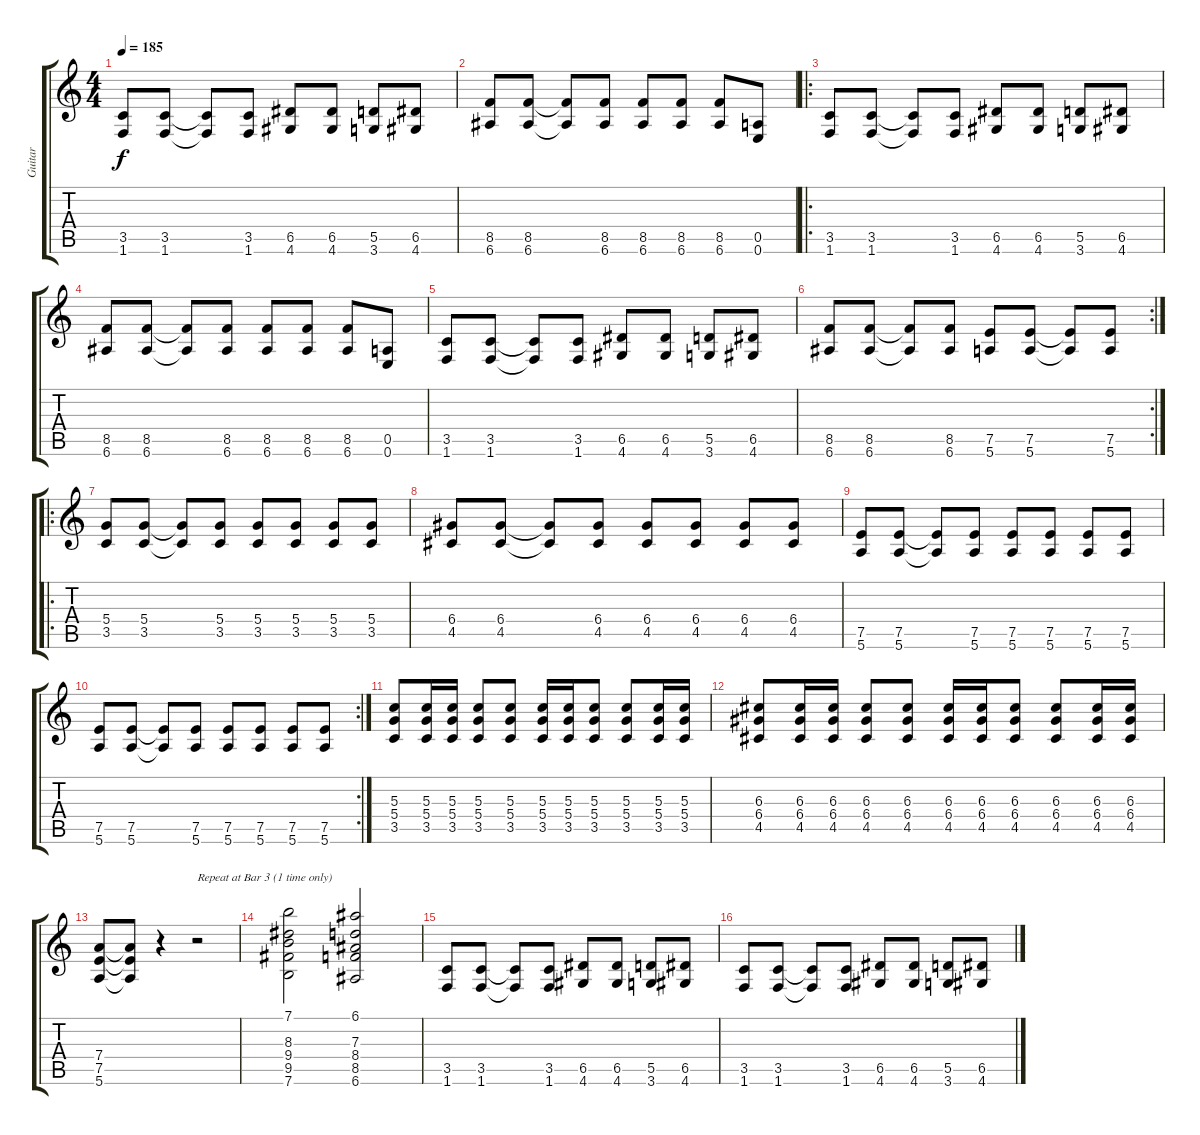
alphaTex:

\track ("Guitar" "Guitar") {instrument distortionguitar}
\staff {score tabs}
\tuning (E4 B3 G3 D3 A2 E2) {hide}
\ts (4 4)
\tempo 185
\clef g2
\ks c
(3.5 1.6).8{dy f instrument distortionguitar} (3.5 1.6).8 (3.5{t} 1.6{t}).8 (3.5 1.6).8 (6.5 4.6).8 (6.5 4.6).8 (5.5 3.6).8 (6.5 4.6).8 |
(8.5 6.6).8 (8.5 6.6).8 (8.5{t} 6.6{t}).8 (8.5 6.6).8 (8.5 6.6).8 (8.5 6.6).8 (8.5 6.6).8 (0.5 0.6).8 |
\ro
(3.5 1.6).8 (3.5 1.6).8 (3.5{t} 1.6{t}).8 (3.5 1.6).8 (6.5 4.6).8 (6.5 4.6).8 (5.5 3.6).8 (6.5 4.6).8 |
(8.5 6.6).8 (8.5 6.6).8 (8.5{t} 6.6{t}).8 (8.5 6.6).8 (8.5 6.6).8 (8.5 6.6).8 (8.5 6.6).8 (0.5 0.6).8 |
(3.5 1.6).8 (3.5 1.6).8 (3.5{t} 1.6{t}).8 (3.5 1.6).8 (6.5 4.6).8 (6.5 4.6).8 (5.5 3.6).8 (6.5 4.6).8 |
\rc 2
(8.5 6.6).8 (8.5 6.6).8 (8.5{t} 6.6{t}).8 (8.5 6.6).8 (7.5 5.6).8 (7.5 5.6).8 (7.5{t} 5.6{t}).8 (7.5 5.6).8 |
\ro
(5.4 3.5).8 (5.4 3.5).8 (5.4{t} 3.5{t}).8 (5.4 3.5).8 (5.4 3.5).8 (5.4 3.5).8 (5.4 3.5).8 (5.4 3.5).8 |
(6.4 4.5).8 (6.4 4.5).8 (6.4{t} 4.5{t}).8 (6.4 4.5).8 (6.4 4.5).8 (6.4 4.5).8 (6.4 4.5).8 (6.4 4.5).8 |
(7.5 5.6).8 (7.5 5.6).8 (7.5{t} 5.6{t}).8 (7.5 5.6).8 (7.5 5.6).8 (7.5 5.6).8 (7.5 5.6).8 (7.5 5.6).8 |
\rc 2
(7.5 5.6).8 (7.5 5.6).8 (7.5{t} 5.6{t}).8 (7.5 5.6).8 (7.5 5.6).8 (7.5 5.6).8 (7.5 5.6).8 (7.5 5.6).8 |
(5.3 5.4 3.5).8 (5.3 5.4 3.5).16 (5.3 5.4 3.5).16 (5.3 5.4 3.5).8 (5.3 5.4 3.5).8 (5.3 5.4 3.5).16 (5.3 5.4 3.5).16 (5.3 5.4 3.5).8 (5.3 5.4 3.5).8 (5.3 5.4 3.5).16 (5.3 5.4 3.5).16 |
(6.3 6.4 4.5).8 (6.3 6.4 4.5).16 (6.3 6.4 4.5).16 (6.3 6.4 4.5).8 (6.3 6.4 4.5).8 (6.3 6.4 4.5).16 (6.3 6.4 4.5).16 (6.3 6.4 4.5).8 (6.3 6.4 4.5).8 (6.3 6.4 4.5).16 (6.3 6.4 4.5).16 |
(7.4 7.5 5.6).8 (7.4{t} 7.5{t} 5.6{t}).8 r.4 r.2{txt "Repeat at Bar 3 (1 time only)"} |
(7.1 8.3 9.4 9.5 7.6).2 (6.1 7.3 8.4 8.5 6.6).2 |
(3.5 1.6).8 (3.5 1.6).8 (3.5{t} 1.6{t}).8 (3.5 1.6).8 (6.5 4.6).8 (6.5 4.6).8 (5.5 3.6).8 (6.5 4.6).8 |
(3.5 1.6).8 (3.5 1.6).8 (3.5{t} 1.6{t}).8 (3.5 1.6).8 (6.5 4.6).8 (6.5 4.6).8 (5.5 3.6).8 (6.5 4.6).8
